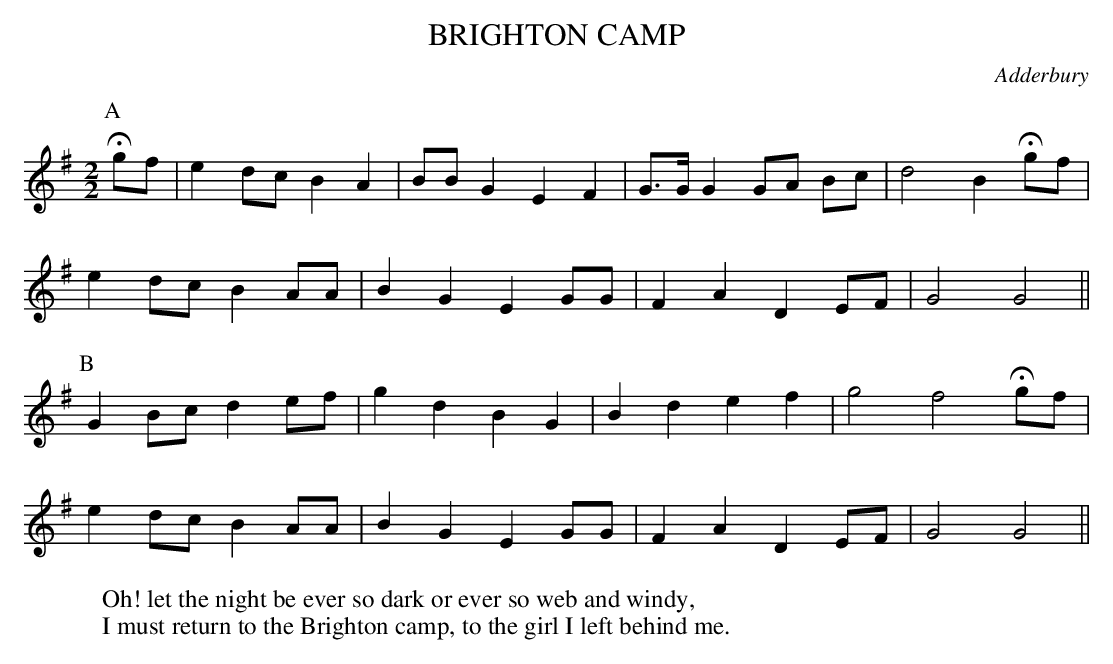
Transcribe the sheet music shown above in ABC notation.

X:1
T: BRIGHTON CAMP
O: Adderbury
W: Oh! let the night be ever so dark or ever so web and windy,
W: I must return to the Brighton camp, to the girl I left behind me.
M: 2/2
L: 1/8
K: G
P: A
Hgf | e2 dc B2 A2 | BB G2 E2 F2 | G>G G2 GA Bc | d4 B2 Hgf |
      e2 dc B2 AA | B2 G2 E2 GG | F2  A2 D2 EF | G4    G4 ||
P: B
      G2 Bc d2 ef | g2 d2 B2 G2 | B2  d2 e2 f2 | g4 f4 Hgf |
      e2 dc B2 AA | B2 G2 E2 GG | F2  A2 D2 EF | G4    G4 ||
